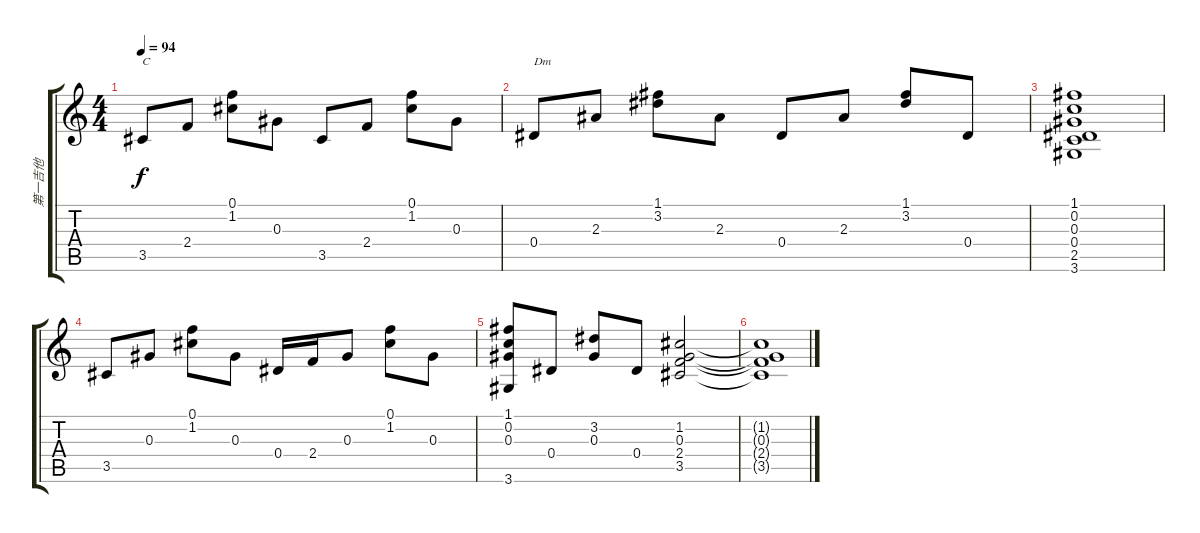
\track ("第一吉他" "第一吉他") {instrument acousticguitarnylon}
\staff {score tabs}
\tuning (F4 C4 Ab3 Eb3 Bb2 F2) {hide}
\ts (4 4)
\tempo 94
\clef g2
\ks c
3.5.8{txt "C" dy f} 2.4.8 (0.1 1.2).8 0.3.8 3.5.8 2.4.8 (0.1 1.2).8 0.3.8 |
0.4.8{txt "Dm"} 2.3.8 (1.1 3.2).8 2.3.8 0.4.8 2.3.8 (1.1 3.2).8 0.4.8 |
(1.1 0.2 0.3 0.4 2.5 3.6).1 |
3.5.8 0.3.8 (0.1 1.2).8 0.3.8 0.4.16 2.4.16 0.3.8 (0.1 1.2).8 0.3.8 |
(1.1 0.2 0.3 3.6).8 0.4.8 (3.2 0.3).8 0.4.8 (1.2 0.3 2.4 3.5).2 |
(1.2{t} 0.3{t} 2.4{t} 3.5{t}).1
